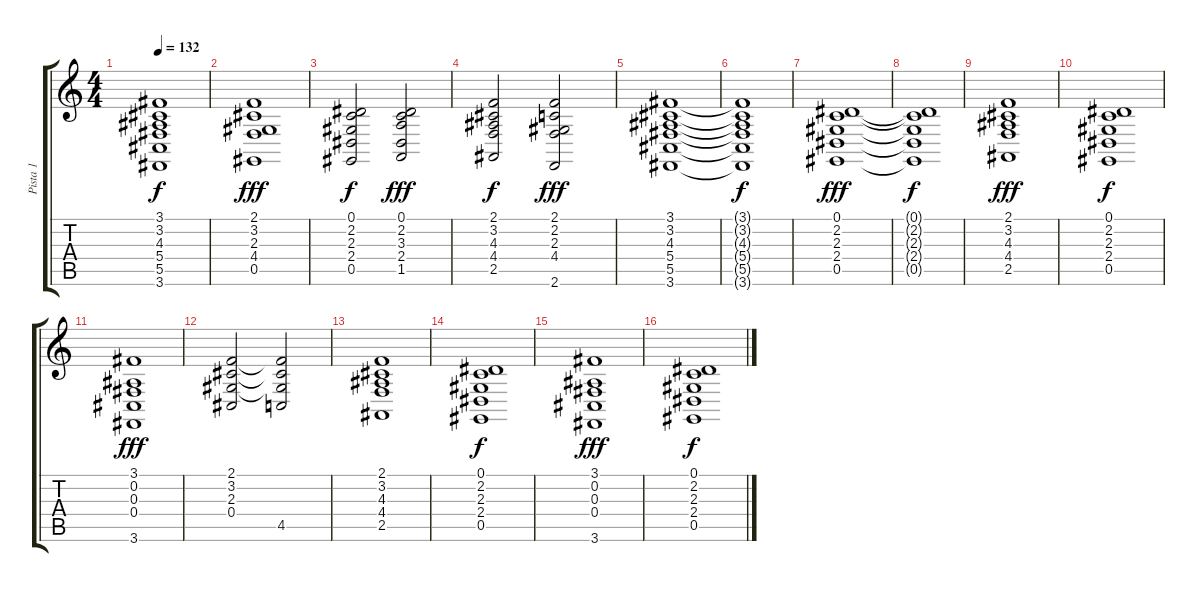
\track ("Pista 1" "Pista 1") {instrument stringensemble1}
\staff {score tabs}
\tuning (Eb4 Bb3 Gb3 Db3 Ab2 Eb2) {hide}
\ts (4 4)
\tempo 132
\clef g2
\ks c
(3.1 3.2 4.3 5.4 5.5 3.6).1{dy f} |
(2.1 3.2 2.3 4.4 0.5).1{dy fff} |
(0.1 2.2 2.3 2.4 0.5).2{dy f} (0.1 2.2 3.3 2.4 1.5).2{dy fff} |
(2.1 3.2 4.3 4.4 2.5).2{dy f} (2.1 2.2 2.3 4.4 2.6).2{dy fff} |
(3.1 3.2 4.3 5.4 5.5 3.6).1 |
(3.1{t} 3.2{t} 4.3{t} 5.4{t} 5.5{t} 3.6{t}).1{dy f} |
(0.1 2.2 2.3 2.4 0.5).1{dy fff} |
(0.1{t} 2.2{t} 2.3{t} 2.4{t} 0.5{t}).1{dy f} |
(2.1 3.2 4.3 4.4 2.5).1{dy fff} |
(0.1 2.2 2.3 2.4 0.5).1{dy f} |
(3.1 0.2 0.3 0.4 3.6).1{dy fff} |
(2.1 3.2 2.3 0.4).2 (2.1{t} 3.2{t} 2.3{t} 4.5).2 |
(2.1 3.2 4.3 4.4 2.5).1 |
(0.1 2.2 2.3 2.4 0.5).1{dy f} |
(3.1 0.2 0.3 0.4 3.6).1{dy fff} |
(0.1 2.2 2.3 2.4 0.5).1{dy f}
